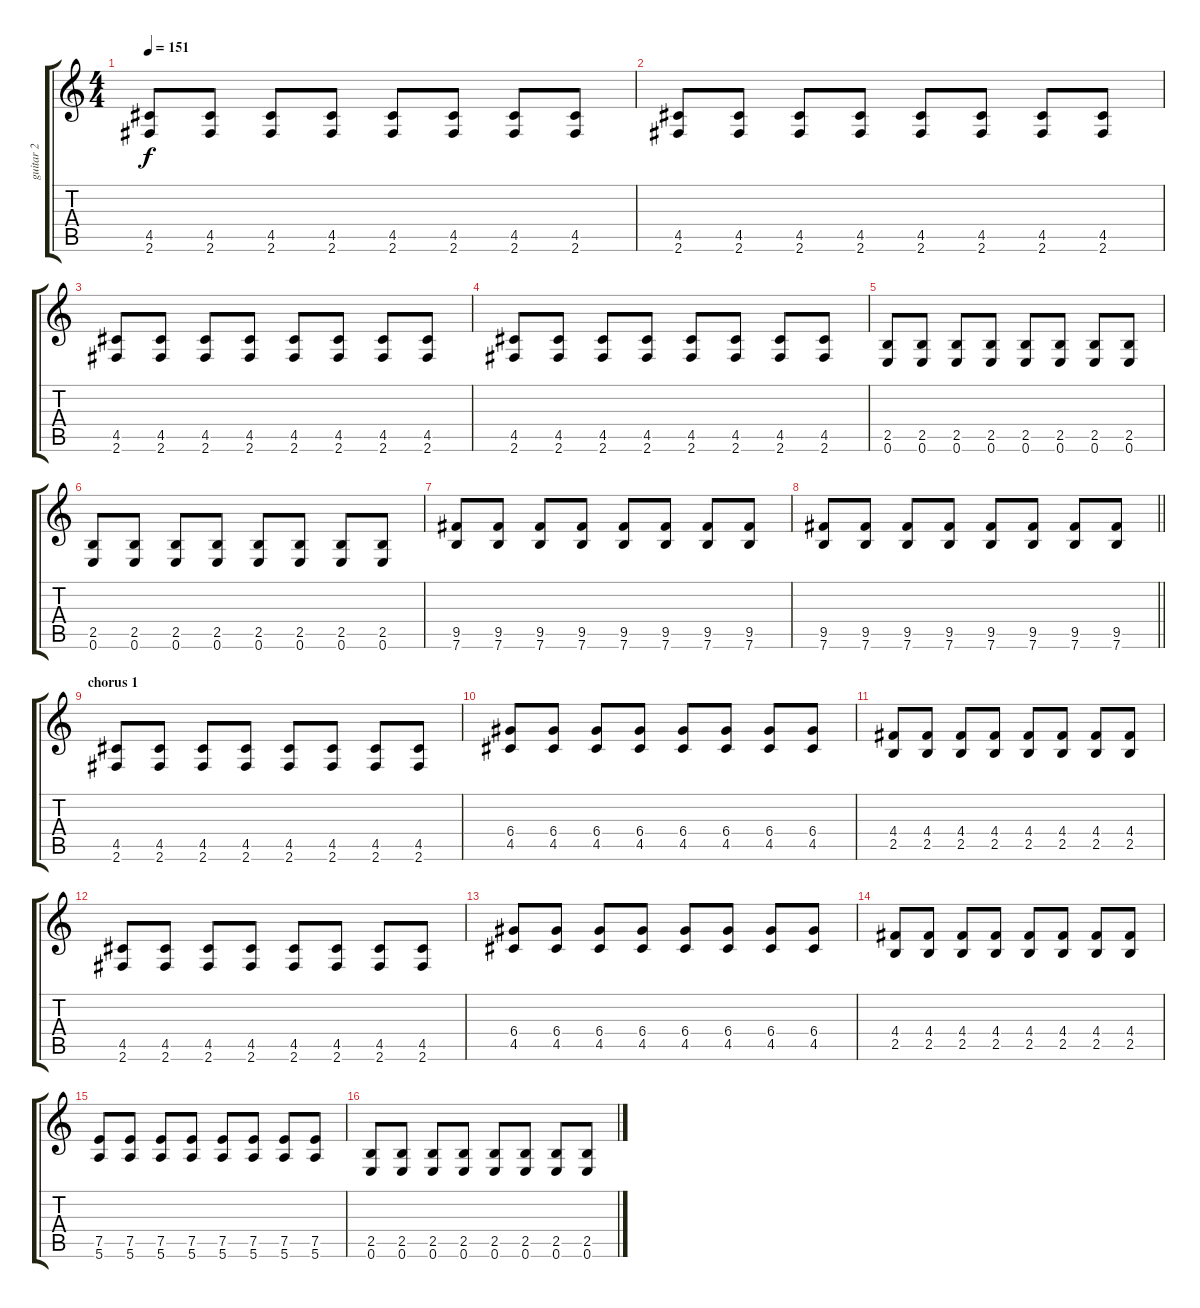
\track ("guitar 2" "guitar 2") {instrument distortionguitar}
\staff {score tabs}
\tuning (E4 B3 G3 D3 A2 E2) {hide}
\ts (4 4)
\tempo 151
\clef g2
\ks c
(4.5 2.6).8{dy f} (4.5 2.6).8 (4.5 2.6).8 (4.5 2.6).8 (4.5 2.6).8 (4.5 2.6).8 (4.5 2.6).8 (4.5 2.6).8 |
(4.5 2.6).8 (4.5 2.6).8 (4.5 2.6).8 (4.5 2.6).8 (4.5 2.6).8 (4.5 2.6).8 (4.5 2.6).8 (4.5 2.6).8 |
(4.5 2.6).8 (4.5 2.6).8 (4.5 2.6).8 (4.5 2.6).8 (4.5 2.6).8 (4.5 2.6).8 (4.5 2.6).8 (4.5 2.6).8 |
(4.5 2.6).8 (4.5 2.6).8 (4.5 2.6).8 (4.5 2.6).8 (4.5 2.6).8 (4.5 2.6).8 (4.5 2.6).8 (4.5 2.6).8 |
(2.5 0.6).8 (2.5 0.6).8 (2.5 0.6).8 (2.5 0.6).8 (2.5 0.6).8 (2.5 0.6).8 (2.5 0.6).8 (2.5 0.6).8 |
(2.5 0.6).8 (2.5 0.6).8 (2.5 0.6).8 (2.5 0.6).8 (2.5 0.6).8 (2.5 0.6).8 (2.5 0.6).8 (2.5 0.6).8 |
(9.5 7.6).8 (9.5 7.6).8 (9.5 7.6).8 (9.5 7.6).8 (9.5 7.6).8 (9.5 7.6).8 (9.5 7.6).8 (9.5 7.6).8 |
\barLineRight lightlight
(9.5 7.6).8 (9.5 7.6).8 (9.5 7.6).8 (9.5 7.6).8 (9.5 7.6).8 (9.5 7.6).8 (9.5 7.6).8 (9.5 7.6).8 |
\section ("" "chorus 1")
(4.5 2.6).8 (4.5 2.6).8 (4.5 2.6).8 (4.5 2.6).8 (4.5 2.6).8 (4.5 2.6).8 (4.5 2.6).8 (4.5 2.6).8 |
(6.4 4.5).8 (6.4 4.5).8 (6.4 4.5).8 (6.4 4.5).8 (6.4 4.5).8 (6.4 4.5).8 (6.4 4.5).8 (6.4 4.5).8 |
(4.4 2.5).8 (4.4 2.5).8 (4.4 2.5).8 (4.4 2.5).8 (4.4 2.5).8 (4.4 2.5).8 (4.4 2.5).8 (4.4 2.5).8 |
(4.5 2.6).8 (4.5 2.6).8 (4.5 2.6).8 (4.5 2.6).8 (4.5 2.6).8 (4.5 2.6).8 (4.5 2.6).8 (4.5 2.6).8 |
(6.4 4.5).8 (6.4 4.5).8 (6.4 4.5).8 (6.4 4.5).8 (6.4 4.5).8 (6.4 4.5).8 (6.4 4.5).8 (6.4 4.5).8 |
(4.4 2.5).8 (4.4 2.5).8 (4.4 2.5).8 (4.4 2.5).8 (4.4 2.5).8 (4.4 2.5).8 (4.4 2.5).8 (4.4 2.5).8 |
(7.5 5.6).8 (7.5 5.6).8 (7.5 5.6).8 (7.5 5.6).8 (7.5 5.6).8 (7.5 5.6).8 (7.5 5.6).8 (7.5 5.6).8 |
(2.5 0.6).8 (2.5 0.6).8 (2.5 0.6).8 (2.5 0.6).8 (2.5 0.6).8 (2.5 0.6).8 (2.5 0.6).8 (2.5 0.6).8
